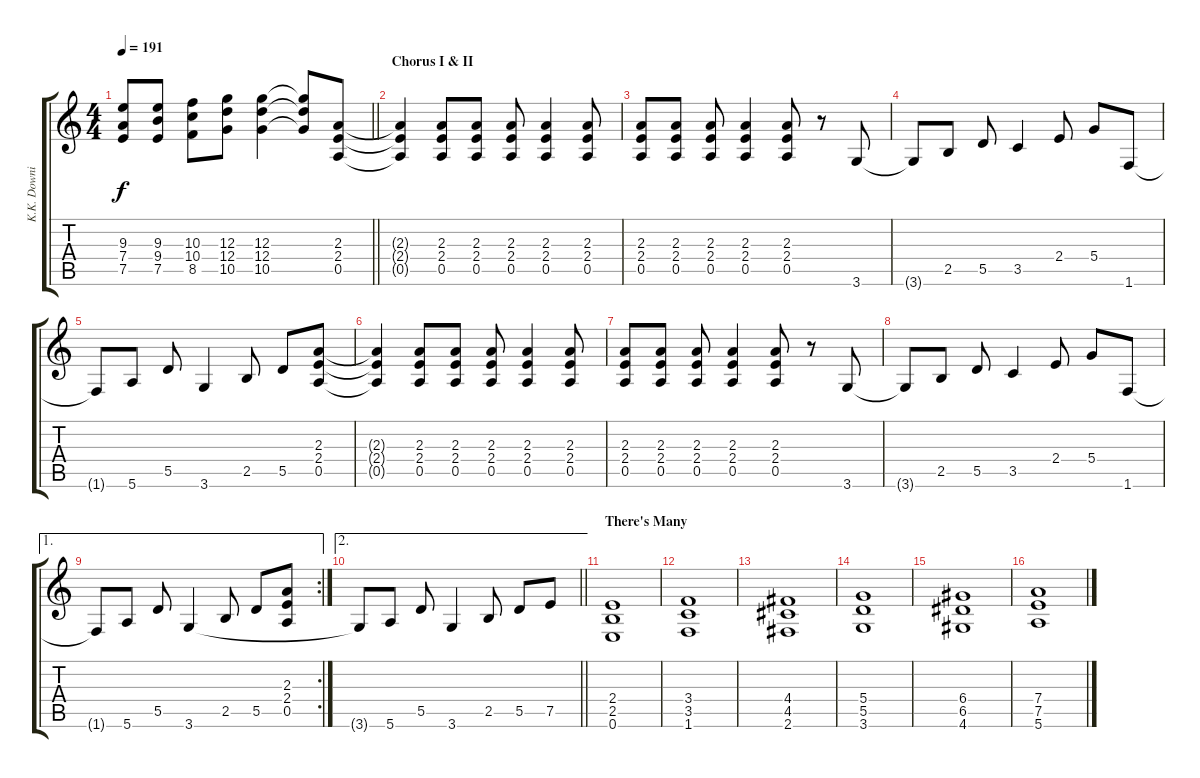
\track ("K.K. Downing" "K.K. Downi") {instrument distortionguitar}
\staff {score tabs}
\tuning (E4 B3 G3 D3 A2 E2) {hide}
\ts (4 4)
\tempo 191
\clef g2
\barLineRight lightlight
\ks c
(9.3 7.4 7.5).8{dy f} (9.3 9.4 7.5).8 (10.3 10.4 8.5).8 (12.3 12.4 10.5).8 (12.3 12.4 10.5).4 (12.3{t} 12.4{t} 10.5{t}).8 (2.3 2.4 0.5).8 |
\section ("" "Chorus I & II")
(2.3{t} 2.4{t} 0.5{t}).4 (2.3 2.4 0.5).8 (2.3 2.4 0.5).8 (2.3 2.4 0.5).8 (2.3 2.4 0.5).4 (2.3 2.4 0.5).8 |
(2.3 2.4 0.5).8 (2.3 2.4 0.5).8 (2.3 2.4 0.5).8 (2.3 2.4 0.5).4 (2.3 2.4 0.5).8 r.8 3.6.8 |
3.6{t}.8 2.5.8 5.5.8 3.5.4 2.4.8 5.4.8 1.6.8 |
1.6{t}.8 5.6.8 5.5.8 3.6.4 2.5.8 5.5.8 (2.3 2.4 0.5).8 |
(2.3{t} 2.4{t} 0.5{t}).4 (2.3 2.4 0.5).8 (2.3 2.4 0.5).8 (2.3 2.4 0.5).8 (2.3 2.4 0.5).4 (2.3 2.4 0.5).8 |
(2.3 2.4 0.5).8 (2.3 2.4 0.5).8 (2.3 2.4 0.5).8 (2.3 2.4 0.5).4 (2.3 2.4 0.5).8 r.8 3.6.8 |
3.6{t}.8 2.5.8 5.5.8 3.5.4 2.4.8 5.4.8 1.6.8 |
\ae 1
\rc 2
1.6{t}.8 5.6.8 5.5.8 3.6.4 2.5.8 5.5.8 (2.3 2.4 0.5).8 |
\ae 2
\barLineRight lightlight
3.6{t}.8 5.6.8 5.5.8 3.6.4 2.5.8 5.5.8 7.5.8 |
\section ("" "There's Many")
(2.4 2.5 0.6).1 |
(3.4 3.5 1.6).1 |
(4.4 4.5 2.6).1 |
(5.4 5.5 3.6).1 |
(6.4 6.5 4.6).1 |
(7.4 7.5 5.6).1
